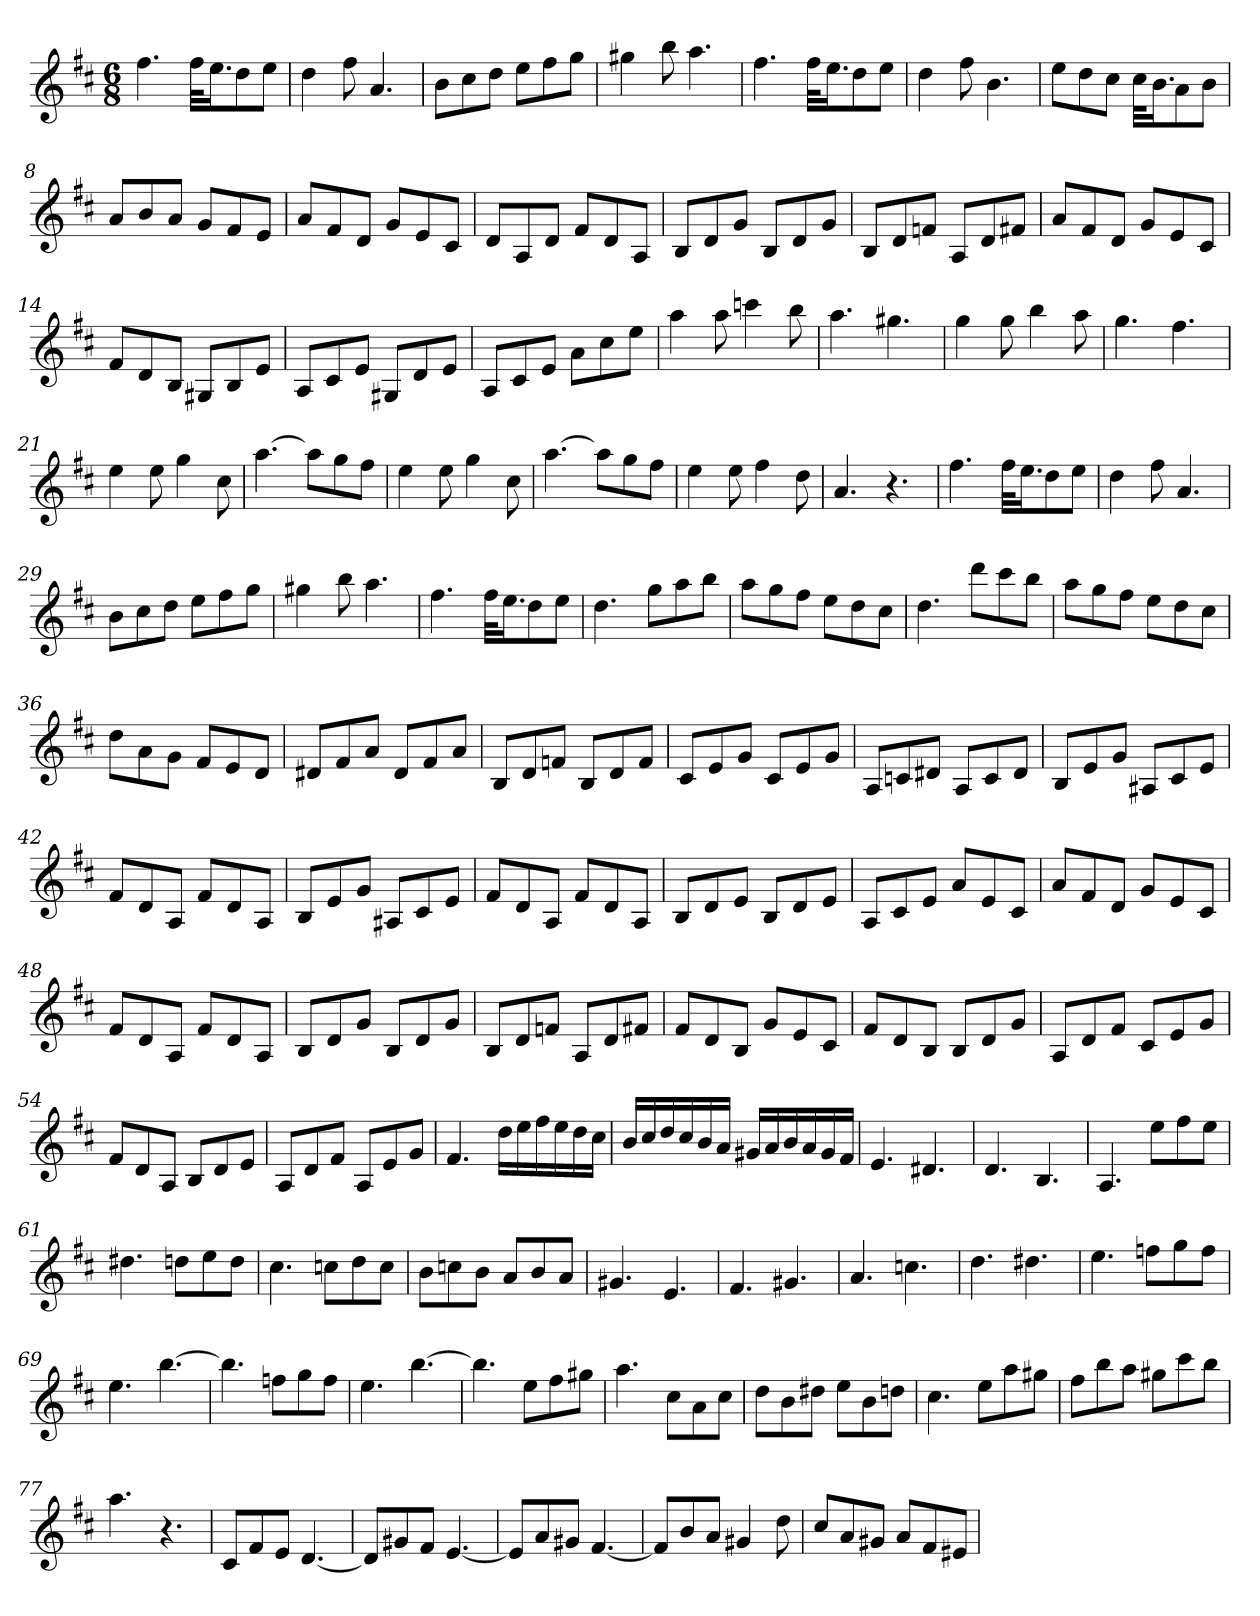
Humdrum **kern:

**kern
*part1
*staff1
*clefG2
*k[f#c#]
*D:
*M6/8
=1
4.ff#
32ff#\KLL
16.ee\J
8dd\
8ee\J
=2
4dd
8ff#
4.a
=3
8b\L
8cc#\
8dd\J
8ee\L
8ff#\
8gg\J
=4
4gg#X
8bb
4.aa
=5
4.ff#
32ff#\KLL
16.ee\J
8dd\
8ee\J
=6
4dd
8ff#
4.b
=7
8ee\L
8dd\
8cc#\J
32cc#\KLL
16.b\J
8a\
8b\J
=8
8a/L
8b/
8a/J
8g/L
8f#/
8e/J
=9
8a/L
8f#/
8d/J
8g/L
8e/
8c#/J
=10
8d/L
8A/
8d/J
8f#/L
8d/
8A/J
=11
8B/L
8d/
8g/J
8B/L
8d/
8g/J
=12
8B/L
8d/
8fn/J
8A/L
8d/
8f#X/J
=13
8a/L
8f#/
8d/J
8g/L
8e/
8c#/J
=14
8f#/L
8d/
8B/J
8G#X/L
8B/
8e/J
=15
8A/L
8c#/
8e/J
8G#X/L
8d/
8e/J
=16
8A/L
8c#/
8e/J
8a\L
8cc#\
8ee\J
=17
4aa
8aa
4cccn
8bb
=18
4.aa
4.gg#X
=19
4gg
8gg
4bb
8aa
=20
4.gg
4.ff#
=21
4ee
8ee
4gg
8cc#
=22
[4.aa
8aa\L]
8gg\
8ff#\J
=23
4ee
8ee
4gg
8cc#
=24
[4.aa
8aa\L]
8gg\
8ff#\J
=25
4ee
8ee
4ff#
8dd
=26
4.a
4.r
=27
4.ff#
32ff#\KLL
16.ee\J
8dd\
8ee\J
=28
4dd
8ff#
4.a
=29
8b\L
8cc#\
8dd\J
8ee\L
8ff#\
8gg\J
=30
4gg#X
8bb
4.aa
=31
4.ff#
32ff#\KLL
16.ee\J
8dd\
8ee\J
=32
4.dd
8gg\L
8aa\
8bb\J
=33
8aa\L
8gg\
8ff#\J
8ee\L
8dd\
8cc#\J
=34
4.dd
8ddd\L
8ccc#\
8bb\J
=35
8aa\L
8gg\
8ff#\J
8ee\L
8dd\
8cc#\J
=36
8dd\L
8a\
8g\J
8f#/L
8e/
8d/J
=37
8d#X/L
8f#/
8a/J
8d#/L
8f#/
8a/J
=38
8B/L
8d/
8fn/J
8B/L
8d/
8f/J
=39
8c#/L
8e/
8g/J
8c#/L
8e/
8g/J
=40
8A/L
8cn/
8d#X/J
8A/L
8c/
8d#/J
=41
8B/L
8e/
8g/J
8A#X/L
8c#/
8e/J
=42
8f#/L
8d/
8A/J
8f#/L
8d/
8A/J
=43
8B/L
8e/
8g/J
8A#X/L
8c#/
8e/J
=44
8f#/L
8d/
8A/J
8f#/L
8d/
8A/J
=45
8B/L
8d/
8e/J
8B/L
8d/
8e/J
=46
8A/L
8c#/
8e/J
8a/L
8e/
8c#/J
=47
8a/L
8f#/
8d/J
8g/L
8e/
8c#/J
=48
8f#/L
8d/
8A/J
8f#/L
8d/
8A/J
=49
8B/L
8d/
8g/J
8B/L
8d/
8g/J
=50
8B/L
8d/
8fn/J
8A/L
8d/
8f#X/J
=51
8f#/L
8d/
8B/J
8g/L
8e/
8c#/J
=52
8f#/L
8d/
8B/J
8B/L
8d/
8g/J
=53
8A/L
8d/
8f#/J
8c#/L
8e/
8g/J
=54
8f#/L
8d/
8A/J
8B/L
8d/
8e/J
=55
8A/L
8d/
8f#/J
8A/L
8e/
8g/J
=56
4.f#
16dd\LL
16ee\
16ff#\
16ee\
16dd\
16cc#\JJ
=57
16b/LL
16cc#/
16dd/
16cc#/
16b/
16a/JJ
16g#X/LL
16a/
16b/
16a/
16g#/
16f#/JJ
=58
4.e
4.d#X
=59
4.d
4.B
=60
4.A
8ee\L
8ff#\
8ee\J
=61
4.dd#X
8ddn\L
8ee\
8dd\J
=62
4.cc#
8ccn\L
8dd\
8cc\J
=63
8b\L
8ccn\
8b\J
8a/L
8b/
8a/J
=64
4.g#X
4.e
=65
4.f#
4.g#X
=66
4.a
4.ccn
=67
4.dd
4.dd#X
=68
4.ee
8ffn\L
8gg\
8ff\J
=69
4.ee
[4.bb
=70
4.bb]
8ffn\L
8gg\
8ff\J
=71
4.ee
[4.bb
=72
4.bb]
8ee\L
8ff#\
8gg#X\J
=73
4.aa
8cc#\L
8a\
8cc#\J
=74
8dd\L
8b\
8dd#X\J
8ee\L
8b\
8ddn\J
=75
4.cc#
8ee\L
8aa\
8gg#X\J
=76
8ff#\L
8bb\
8aa\J
8gg#X\L
8ccc#\
8bb\J
=77
4.aa
4.r
=78
8c#/L
8f#/
8e/J
[4.d
=79
8d/L]
8g#X/
8f#/J
[4.e
=80
8e/L]
8a/
8g#X/J
[4.f#
=81
8f#/L]
8b/
8a/J
4g#X
8dd
=82
8cc#/L
8a/
8g#X/J
8a/L
8f#/
8e#X/J
=
*-
